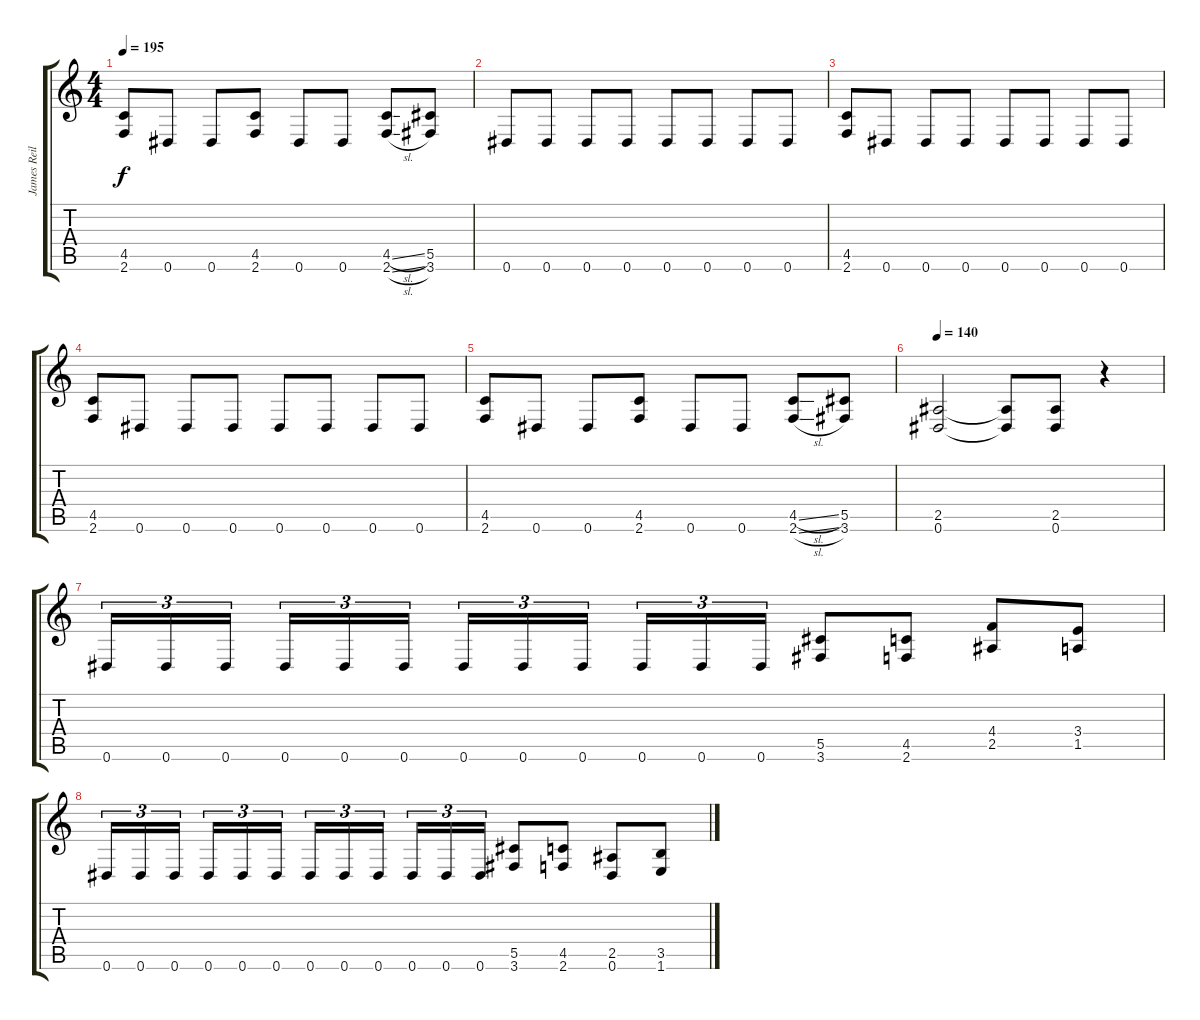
\track ("James Reilly" "James Reil") {instrument distortionguitar}
\staff {score tabs}
\tuning (Eb4 Bb3 Gb3 Db3 Ab2 Eb2) {hide}
\ts (4 4)
\tempo 195
\clef g2
\ks c
(4.5 2.6).8{dy f} 0.6.8 0.6.8 (4.5 2.6).8 0.6.8 0.6.8 (4.5{sl} 2.6{sl}).8 (5.5 3.6).8 |
0.6.8 0.6.8 0.6.8 0.6.8 0.6.8 0.6.8 0.6.8 0.6.8 |
(4.5 2.6).8 0.6.8 0.6.8 0.6.8 0.6.8 0.6.8 0.6.8 0.6.8 |
(4.5 2.6).8 0.6.8 0.6.8 0.6.8 0.6.8 0.6.8 0.6.8 0.6.8 |
(4.5 2.6).8 0.6.8 0.6.8 (4.5 2.6).8 0.6.8 0.6.8 (4.5{sl} 2.6{sl}).8 (5.5 3.6).8 |
\tempo 140
(2.5 0.6).2 (2.5{t} 0.6{t}).8 (2.5 0.6).8 r.4 |
0.6.16{tu (3 2)} 0.6.16{tu (3 2)} 0.6.16{tu (3 2) beam splitsecondary} 0.6.16{tu (3 2)} 0.6.16{tu (3 2)} 0.6.16{tu (3 2)} 0.6.16{tu (3 2)} 0.6.16{tu (3 2)} 0.6.16{tu (3 2) beam splitsecondary} 0.6.16{tu (3 2)} 0.6.16{tu (3 2)} 0.6.16{tu (3 2)} (5.5 3.6).8 (4.5 2.6).8 (4.4 2.5).8 (3.4 1.5).8 |
0.6.16{tu (3 2)} 0.6.16{tu (3 2)} 0.6.16{tu (3 2) beam splitsecondary} 0.6.16{tu (3 2)} 0.6.16{tu (3 2)} 0.6.16{tu (3 2)} 0.6.16{tu (3 2)} 0.6.16{tu (3 2)} 0.6.16{tu (3 2) beam splitsecondary} 0.6.16{tu (3 2)} 0.6.16{tu (3 2)} 0.6.16{tu (3 2)} (5.5 3.6).8 (4.5 2.6).8 (2.5 0.6).8 (3.5 1.6).8
